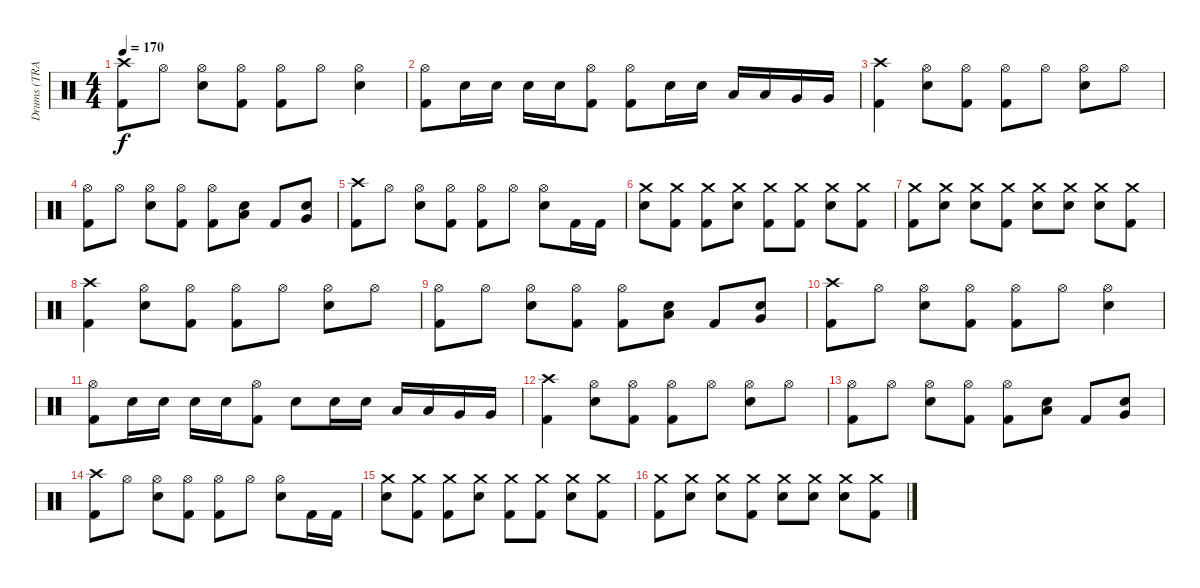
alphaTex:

\track ("Drums (TRAVIS)" "Drums (TRA") {instrument percussion}
\staff {score}
\articulation defaults
\ts (4 4)
\tempo 170
\clef neutral
\ks c
("Crash high (hit)" "Kick (hit) 2").8{dy f} "Hi-Hat (open)".8 ("Hi-Hat (open)" "Snare (hit) 2").8 ("Hi-Hat (open)" "Kick (hit) 2").8 ("Hi-Hat (open)" "Kick (hit) 2").8 "Hi-Hat (open)".8 ("Hi-Hat (open)" "Snare (hit) 2").4 |
("Hi-Hat (open)" "Kick (hit) 2").8 "Snare (hit) 2".16 "Snare (hit) 2".16 "Snare (hit) 2".16 "Snare (hit) 2".16 ("Hi-Hat (open)" "Kick (hit) 2").8 ("Hi-Hat (open)" "Kick (hit) 2").8 "Snare (hit) 2".16 "Snare (hit) 2".16 "Low Tom (hit)".16 "Low Tom (hit)".16 "Very Low Tom (hit)".16 "Very Low Tom (hit)".16 |
("Crash high (hit)" "Kick (hit) 2").4 ("Hi-Hat (open)" "Snare (hit) 2").8 ("Hi-Hat (open)" "Kick (hit) 2").8 ("Hi-Hat (open)" "Kick (hit) 2").8 "Hi-Hat (open)".8 ("Hi-Hat (open)" "Snare (hit) 2").8 "Hi-Hat (open)".8 |
("Hi-Hat (open)" "Kick (hit) 2").8 "Hi-Hat (open)".8 ("Hi-Hat (open)" "Snare (hit) 2").8 ("Hi-Hat (open)" "Kick (hit) 2").8 ("Hi-Hat (open)" "Kick (hit) 2").8 ("Snare (hit) 2" "Low Tom (hit)").8 "Kick (hit) 2".8 ("Snare (hit) 2" "Very Low Tom (hit)").8 |
("Crash high (hit)" "Kick (hit) 2").8 "Hi-Hat (open)".8 ("Hi-Hat (open)" "Snare (hit) 2").8 ("Hi-Hat (open)" "Kick (hit) 2").8 ("Hi-Hat (open)" "Kick (hit) 2").8 "Hi-Hat (open)".8 ("Hi-Hat (open)" "Snare (hit) 2").8 "Kick (hit) 2".16 "Kick (hit) 2".16 |
("Crash medium (hit)" "Snare (hit) 2").8 ("Crash medium (hit)" "Kick (hit) 2").8 ("Crash medium (hit)" "Kick (hit) 2").8 ("Crash medium (hit)" "Snare (hit) 2").8 ("Crash medium (hit)" "Kick (hit) 2").8 ("Crash medium (hit)" "Kick (hit) 2").8 ("Crash medium (hit)" "Snare (hit) 2").8 ("Crash medium (hit)" "Kick (hit) 2").8 |
("Crash medium (hit)" "Kick (hit) 2").8 ("Crash medium (hit)" "Snare (hit) 2").8 ("Crash medium (hit)" "Snare (hit) 2").8 ("Crash medium (hit)" "Kick (hit) 2").8 ("Crash medium (hit)" "Snare (hit) 2").8 ("Crash medium (hit)" "Snare (hit) 2").8 ("Crash medium (hit)" "Snare (hit) 2").8 ("Crash medium (hit)" "Kick (hit) 2").8 |
("Crash high (hit)" "Kick (hit) 2").4 ("Hi-Hat (open)" "Snare (hit) 2").8 ("Hi-Hat (open)" "Kick (hit) 2").8 ("Hi-Hat (open)" "Kick (hit) 2").8 "Hi-Hat (open)".8 ("Hi-Hat (open)" "Snare (hit) 2").8 "Hi-Hat (open)".8 |
("Hi-Hat (open)" "Kick (hit) 2").8 "Hi-Hat (open)".8 ("Hi-Hat (open)" "Snare (hit) 2").8 ("Hi-Hat (open)" "Kick (hit) 2").8 ("Hi-Hat (open)" "Kick (hit) 2").8 ("Snare (hit) 2" "Low Tom (hit)").8 "Kick (hit) 2".8 ("Snare (hit) 2" "Very Low Tom (hit)").8 |
("Crash high (hit)" "Kick (hit) 2").8 "Hi-Hat (open)".8 ("Hi-Hat (open)" "Snare (hit) 2").8 ("Hi-Hat (open)" "Kick (hit) 2").8 ("Hi-Hat (open)" "Kick (hit) 2").8 "Hi-Hat (open)".8 ("Hi-Hat (open)" "Snare (hit) 2").4 |
("Hi-Hat (open)" "Kick (hit) 2").8 "Snare (hit) 2".16 "Snare (hit) 2".16 "Snare (hit) 2".16 "Snare (hit) 2".16 ("Hi-Hat (open)" "Kick (hit) 2").8 "Snare (hit) 2".8 "Snare (hit) 2".16 "Snare (hit) 2".16 "Low Tom (hit)".16 "Low Tom (hit)".16 "Very Low Tom (hit)".16 "Very Low Tom (hit)".16 |
("Crash high (hit)" "Kick (hit) 2").4 ("Hi-Hat (open)" "Snare (hit) 2").8 ("Hi-Hat (open)" "Kick (hit) 2").8 ("Hi-Hat (open)" "Kick (hit) 2").8 "Hi-Hat (open)".8 ("Hi-Hat (open)" "Snare (hit) 2").8 "Hi-Hat (open)".8 |
("Hi-Hat (open)" "Kick (hit) 2").8 "Hi-Hat (open)".8 ("Hi-Hat (open)" "Snare (hit) 2").8 ("Hi-Hat (open)" "Kick (hit) 2").8 ("Hi-Hat (open)" "Kick (hit) 2").8 ("Snare (hit) 2" "Low Tom (hit)").8 "Kick (hit) 2".8 ("Snare (hit) 2" "Very Low Tom (hit)").8 |
("Crash high (hit)" "Kick (hit) 2").8 "Hi-Hat (open)".8 ("Hi-Hat (open)" "Snare (hit) 2").8 ("Hi-Hat (open)" "Kick (hit) 2").8 ("Hi-Hat (open)" "Kick (hit) 2").8 "Hi-Hat (open)".8 ("Hi-Hat (open)" "Snare (hit) 2").8 "Kick (hit) 2".16 "Kick (hit) 2".16 |
("Crash medium (hit)" "Snare (hit) 2").8 ("Crash medium (hit)" "Kick (hit) 2").8 ("Crash medium (hit)" "Kick (hit) 2").8 ("Crash medium (hit)" "Snare (hit) 2").8 ("Crash medium (hit)" "Kick (hit) 2").8 ("Crash medium (hit)" "Kick (hit) 2").8 ("Crash medium (hit)" "Snare (hit) 2").8 ("Crash medium (hit)" "Kick (hit) 2").8 |
("Crash medium (hit)" "Kick (hit) 2").8 ("Crash medium (hit)" "Snare (hit) 2").8 ("Crash medium (hit)" "Snare (hit) 2").8 ("Crash medium (hit)" "Kick (hit) 2").8 ("Crash medium (hit)" "Snare (hit) 2").8 ("Crash medium (hit)" "Snare (hit) 2").8 ("Crash medium (hit)" "Snare (hit) 2").8 ("Crash medium (hit)" "Kick (hit) 2").8
